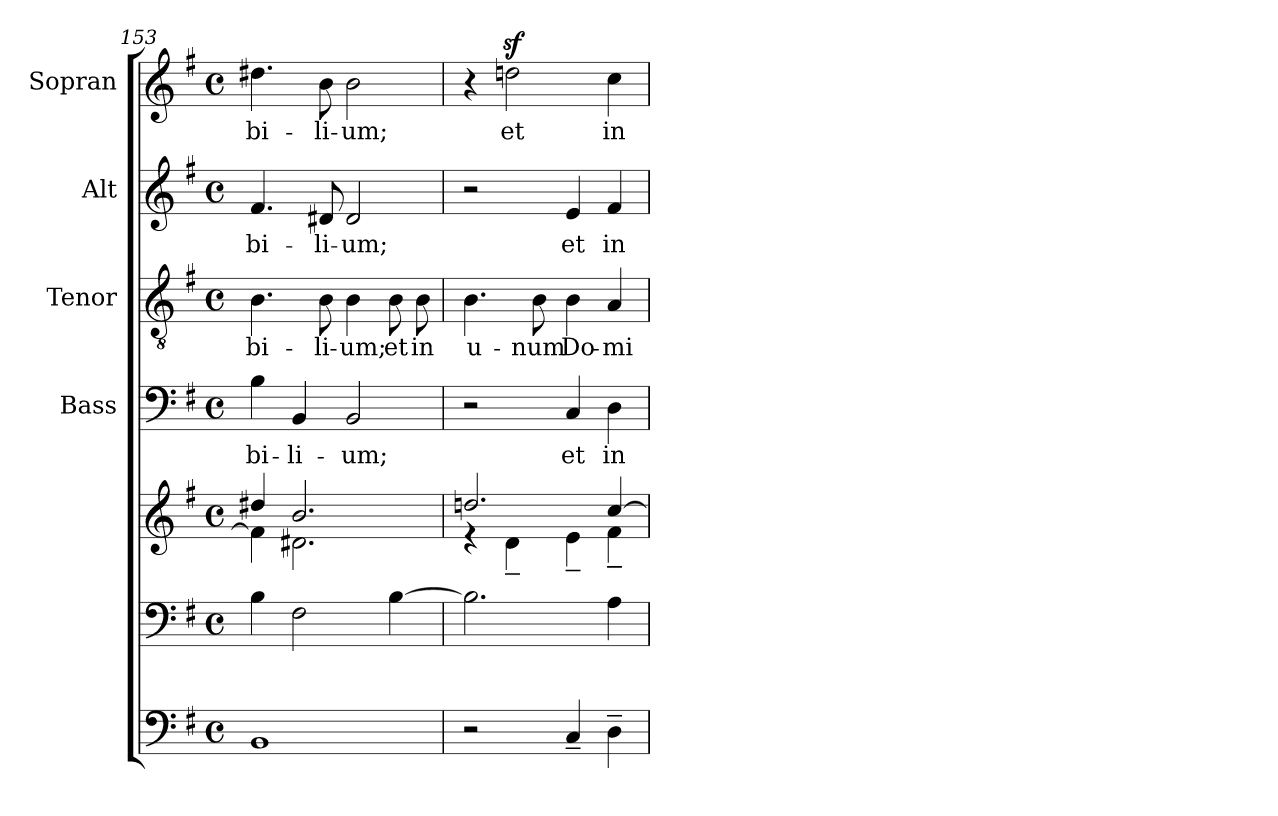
**kern	**kern	**kern	**kern	**text	**kern	**text	**kern	**text	**kern	**text
*part6	*part5	*part5	*part4	*part4	*part3	*part3	*part2	*part2	*part1	*part1
*staff7	*staff6	*staff5	*staff4	*staff4	*staff3	*staff3	*staff2	*staff2	*staff1	*staff1
*	*	*	*I"Bass	*	*I"Tenor	*	*I"Alt	*	*I"Sopran	*
*	*	*	*I'B.	*	*I'T.	*	*I'A.	*	*I'S.	*
*clefF4	*clefF4	*clefG2	*clefF4	*	*clefGv2	*	*clefG2	*	*clefG2	*
*ITrd7c12	*	*	*	*	*	*	*	*	*	*
*k[f#]	*k[f#]	*k[f#]	*k[f#]	*	*k[f#]	*	*k[f#]	*	*k[f#]	*
*G:	*G:	*G:	*G:	*	*G:	*	*G:	*	*G:	*
*M4/4	*M4/4	*M4/4	*M4/4	*	*M4/4	*	*M4/4	*	*M4/4	*
*met(c)	*met(c)	*met(c)	*met(c)	*	*met(c)	*	*met(c)	*	*met(c)	*
=153	=153	=153	=153	=153	=153	=153	=153	=153	=153	=153
*	*	*^	*	*	*	*	*	*	*	*
!	!	!	!	!	!LO:LY:b	!	!LO:LY:b	!	!LO:LY:b	!	!LO:LY:b
1BBB	4B\	4dd#X/	4f#\]	4B\	-bi-	4.B\	-bi-	4.f#/	-bi-	4.dd#X\	-bi-
!	!	!	!	!	!LO:LY:b	!	!	!	!	!	!
.	2F#\	2.b/	2.d#X\	4BB/	-li-	.	.	.	.	.	.
!	!	!	!	!	!	!	!LO:LY:b	!	!LO:LY:b	!	!LO:LY:b
.	.	.	.	.	.	8B\	-li-	8d#X/	-li-	8b\	-li-
!	!	!	!	!	!LO:LY:b	!	!LO:LY:b	!	!LO:LY:b	!	!LO:LY:b
.	.	.	.	2BB/	-um;	4B\	-um;	2d#/	-um;	2b\	-um;
!	!	!	!	!	!	!	!LO:LY:b	!	!	!	!
.	[4B\	.	.	.	.	8B\	et	.	.	.	.
!	!	!	!	!	!	!	!LO:LY:b	!	!	!	!
.	.	.	.	.	.	8B\	in	.	.	.	.
=154	=154	=154	=154	=154	=154	=154	=154	=154	=154	=154	=154
!	!	!	!	!	!	!	!LO:LY:b	!	!	!	!
2r	2.B\]	2.ddn/	4re	2r	.	4.B\	u-	2r	.	4r	.
!	!	!	!	!	!	!	!	!	!	!	!LO:LY:b
.	.	.	4d~<\	.	.	.	.	.	.	2ddnz>\	et
!	!	!	!	!	!	!	!LO:LY:b	!	!	!	!
.	.	.	.	.	.	8B\	-num	.	.	.	.
!	!	!	!	!	!LO:LY:b	!	!LO:LY:b	!	!LO:LY:b	!	!
4CC~</	.	.	4e~<\	4C/	et	4B\	Do-	4e/	et	.	.
!	!	!	!	!	!LO:LY:b	!	!LO:LY:b	!	!LO:LY:b	!	!LO:LY:b
4DD~>\	4A\	[>4cc/	4f#~<\	4D\	in	4A/	-mi-	4f#/	in	4cc\	in
*	*	*v	*v	*	*	*	*	*	*	*	*
=	=	=	=	=	=	=	=	=	=	=
*-	*-	*-	*-	*-	*-	*-	*-	*-	*-	*-
